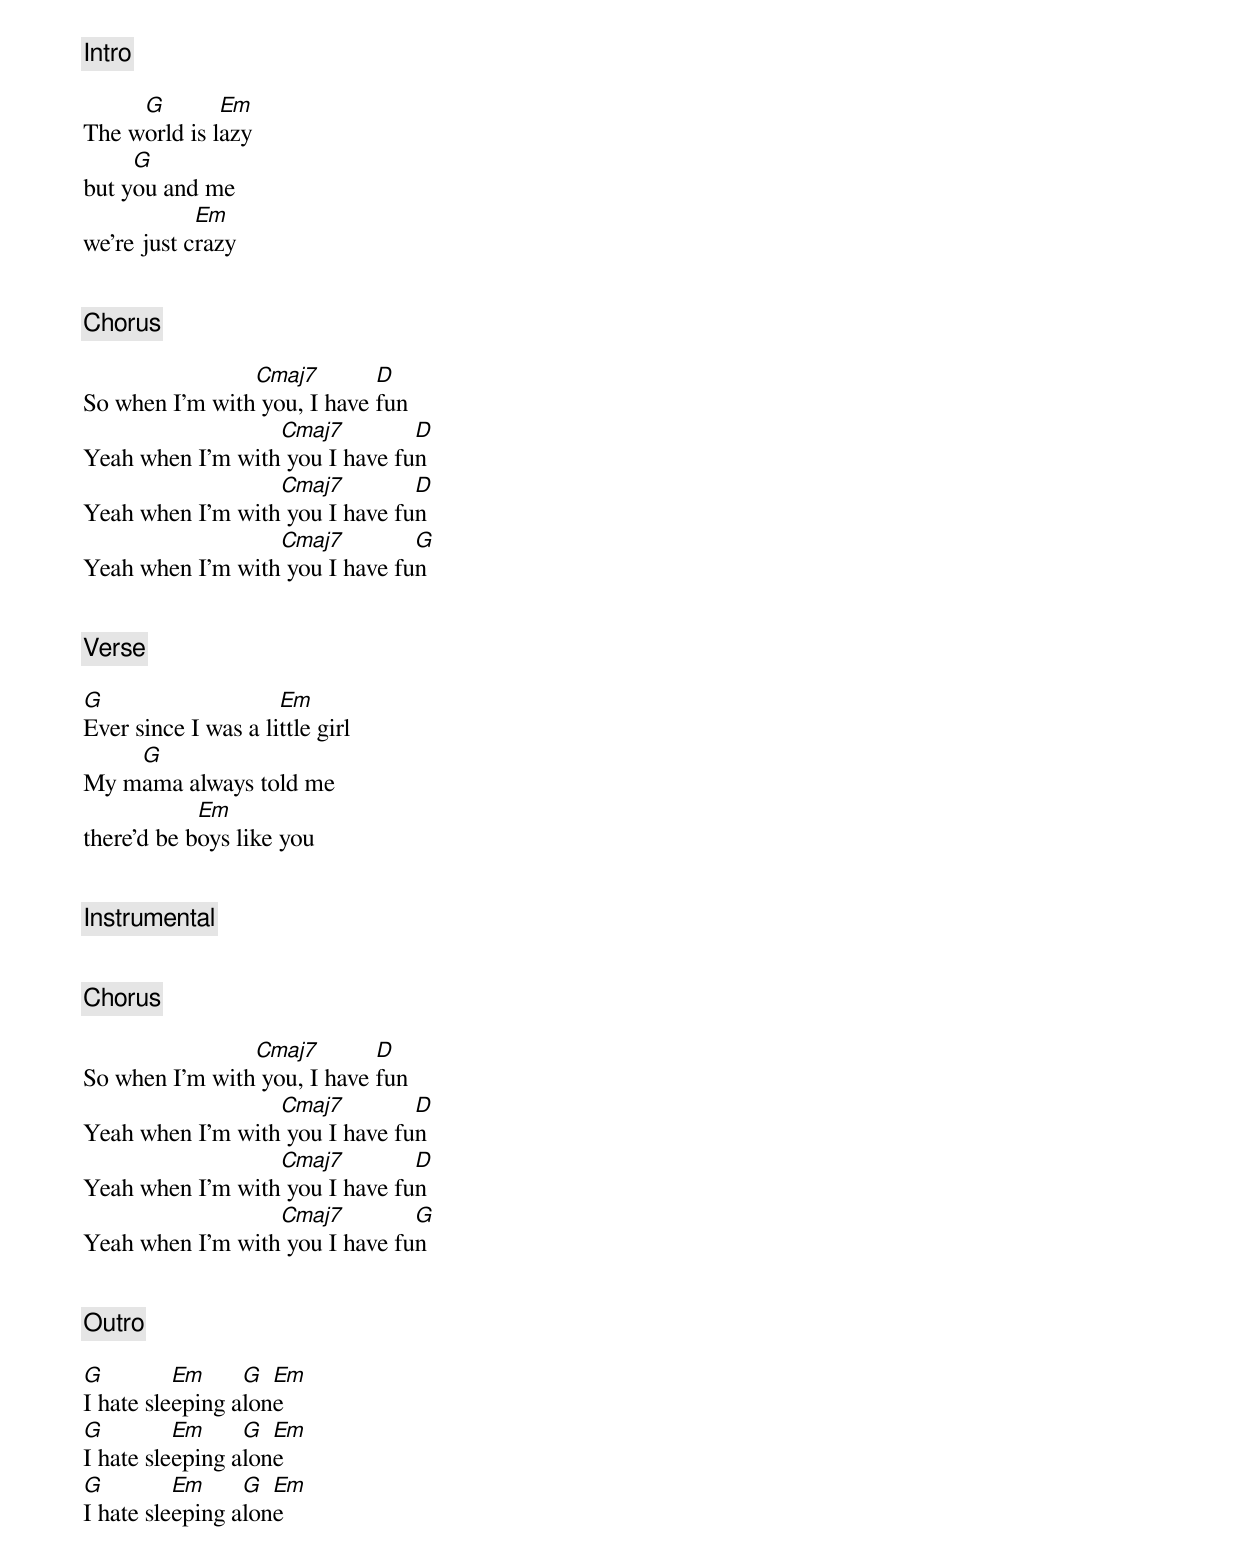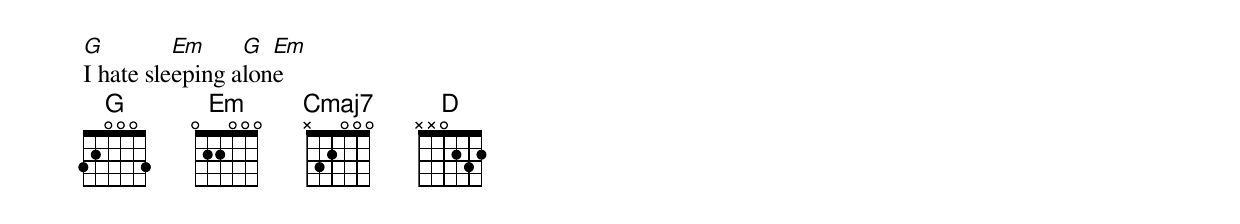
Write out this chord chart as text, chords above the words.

[Intro]

     G        Em
The world is lazy
     G
but you and me
            Em
we're just crazy


[Chorus]

                Cmaj7        D
So when I'm with you, I have fun
                  Cmaj7         D
Yeah when I'm with you I have fun
                  Cmaj7         D
Yeah when I'm with you I have fun
                  Cmaj7         G
Yeah when I'm with you I have fun


[Verse]

G                    Em
Ever since I was a little girl
    G
My mama always told me
            Em
there'd be boys like you


[Instrumental]


[Chorus]

                Cmaj7        D
So when I'm with you, I have fun
                  Cmaj7         D
Yeah when I'm with you I have fun
                  Cmaj7         D
Yeah when I'm with you I have fun
                  Cmaj7         G
Yeah when I'm with you I have fun


[Outro]

G         Em     G  Em
I hate sleeping alone
G         Em     G  Em
I hate sleeping alone
G         Em     G  Em
I hate sleeping alone
G         Em     G  Em
I hate sleeping alone
